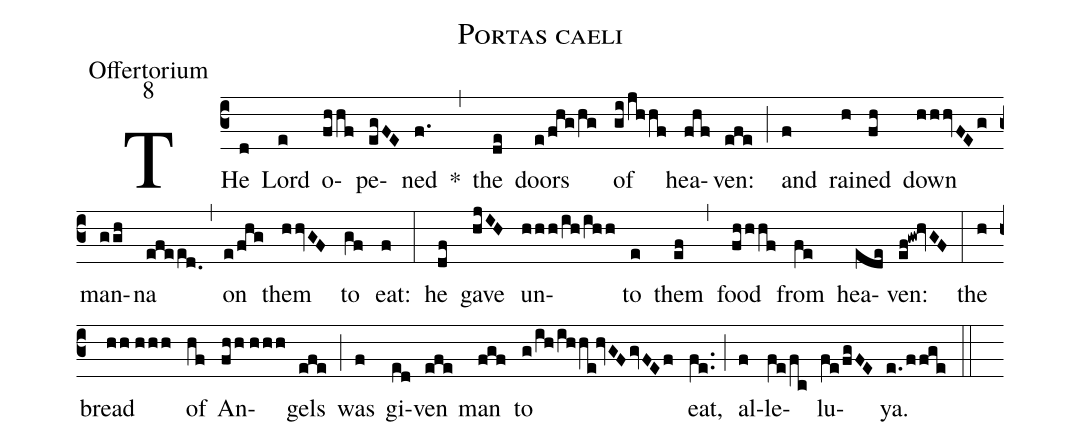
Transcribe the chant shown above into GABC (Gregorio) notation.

name:Portas caeli;
office-part:Offertorium;
mode:8;
%%
(c3) THe(d) Lord(e) o(fhhf)pe(egFE)ned(f.) *(,) the(de) doors(e/fhg/hg) of(gi/jhhf) hea(fhf)ven:(efe) (;) and(f) rai(h)ned(fh) down(hhhvFEg) man(ggh)na(efeed.0) (,) on(e/fhg) them(hhvGF) to(gf) eat:(f) (:) he(df) gave(hjIH) un(hhh/ih/ihh)to(e) them(ef) (,) food(fhhhf) from(fe) hea(ede)ven:(ef!gw!hvGF) (:) the(h) bread(hh//hhh) of(hf) An(fhh//hhh)gels(efe) (;) was(f) gi(ed)ven(efe) man(fgf) to(g/ih/ihhe!hvGF/gvFEf) eat,(fe..) (;) al(f)le(fe/fc)lu(fe/fgFE)ya.(e./ffge) (::)
